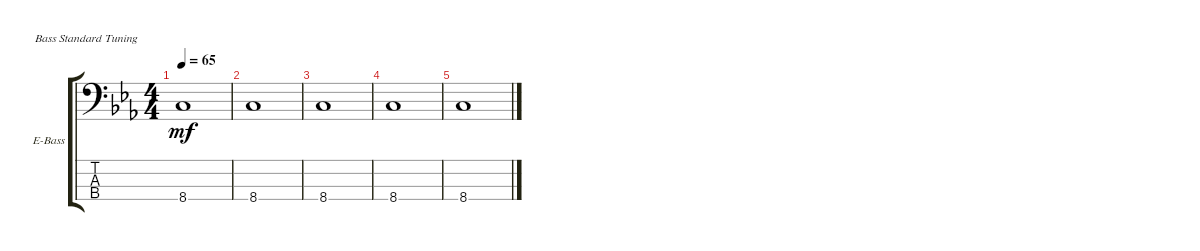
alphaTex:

\defaultSystemsLayout 4
\bracketExtendMode groupsimilarinstruments
\firstSystemTrackNameOrientation horizontal
\otherSystemsTrackNameOrientation horizontal
\track ("Bass" "E-Bass") {multiBarRest instrument electricbassfinger}
\staff {score tabs}
\tuning (G2 D2 A1 E1)
\ts (4 4)
\tempo 65
\clef f4
\ks cminor
8.4.1{dy mf} |
8.4.1 |
8.4.1 |
8.4.1 |
8.4.1
